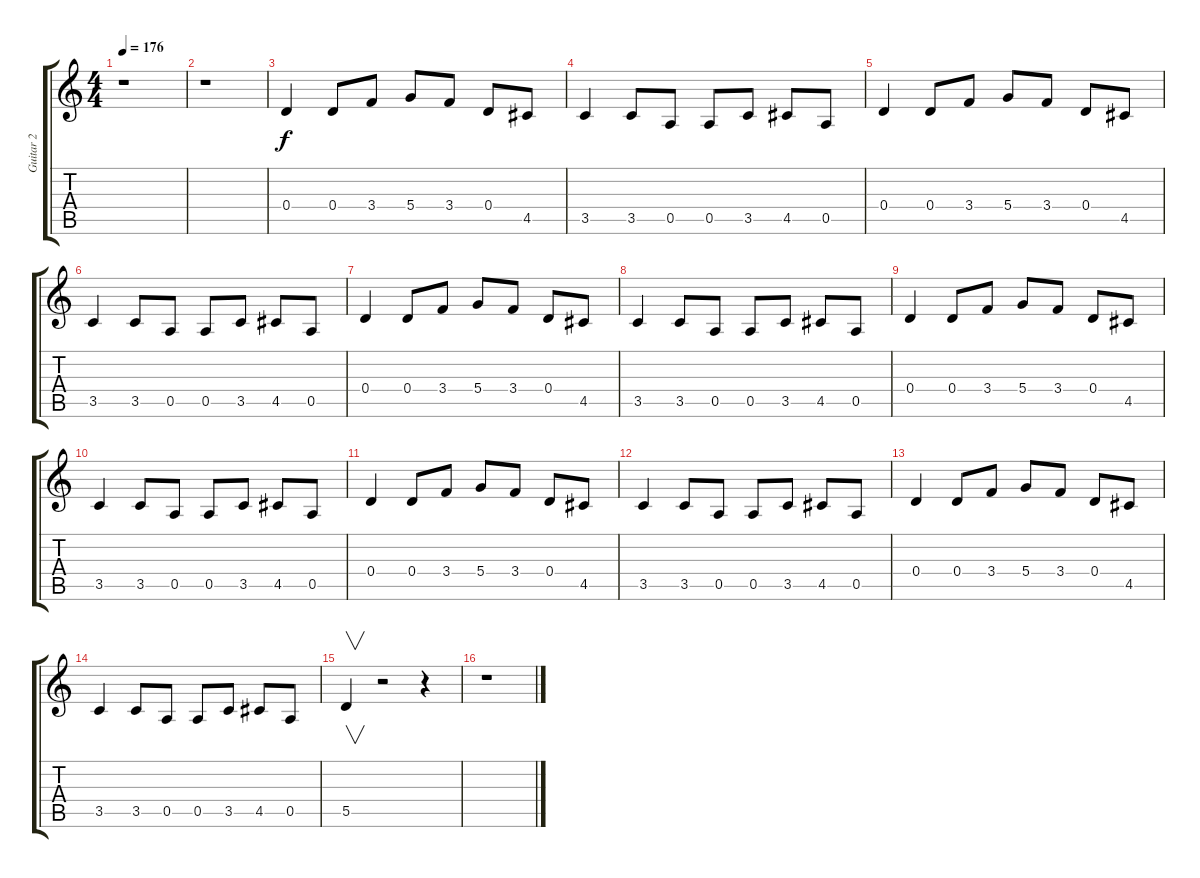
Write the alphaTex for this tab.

\track ("Guitar 2" "Guitar 2") {instrument overdrivenguitar}
\staff {score tabs}
\tuning (E4 B3 G3 D3 A2 E2) {hide}
\ts (4 4)
\tempo 176
\clef g2
\ks c
r.1{dy f instrument overdrivenguitar} |
r.1 |
0.4.4 0.4.8 3.4.8 5.4.8 3.4.8 0.4.8 4.5.8 |
3.5.4 3.5.8 0.5.8 0.5.8 3.5.8 4.5.8 0.5.8 |
0.4.4 0.4.8 3.4.8 5.4.8 3.4.8 0.4.8 4.5.8 |
3.5.4 3.5.8 0.5.8 0.5.8 3.5.8 4.5.8 0.5.8 |
0.4.4 0.4.8 3.4.8 5.4.8 3.4.8 0.4.8 4.5.8 |
3.5.4 3.5.8 0.5.8 0.5.8 3.5.8 4.5.8 0.5.8 |
0.4.4{volume 14} 0.4.8 3.4.8 5.4.8 3.4.8 0.4.8 4.5.8 |
3.5.4 3.5.8 0.5.8 0.5.8 3.5.8 4.5.8 0.5.8 |
0.4.4 0.4.8 3.4.8 5.4.8 3.4.8 0.4.8 4.5.8 |
3.5.4 3.5.8 0.5.8 0.5.8 3.5.8 4.5.8 0.5.8 |
0.4.4 0.4.8 3.4.8 5.4.8 3.4.8 0.4.8 4.5.8 |
3.5.4 3.5.8 0.5.8 0.5.8 3.5.8 4.5.8 0.5.8 |
5.5.4{v} r.2 r.4 |
r.1
